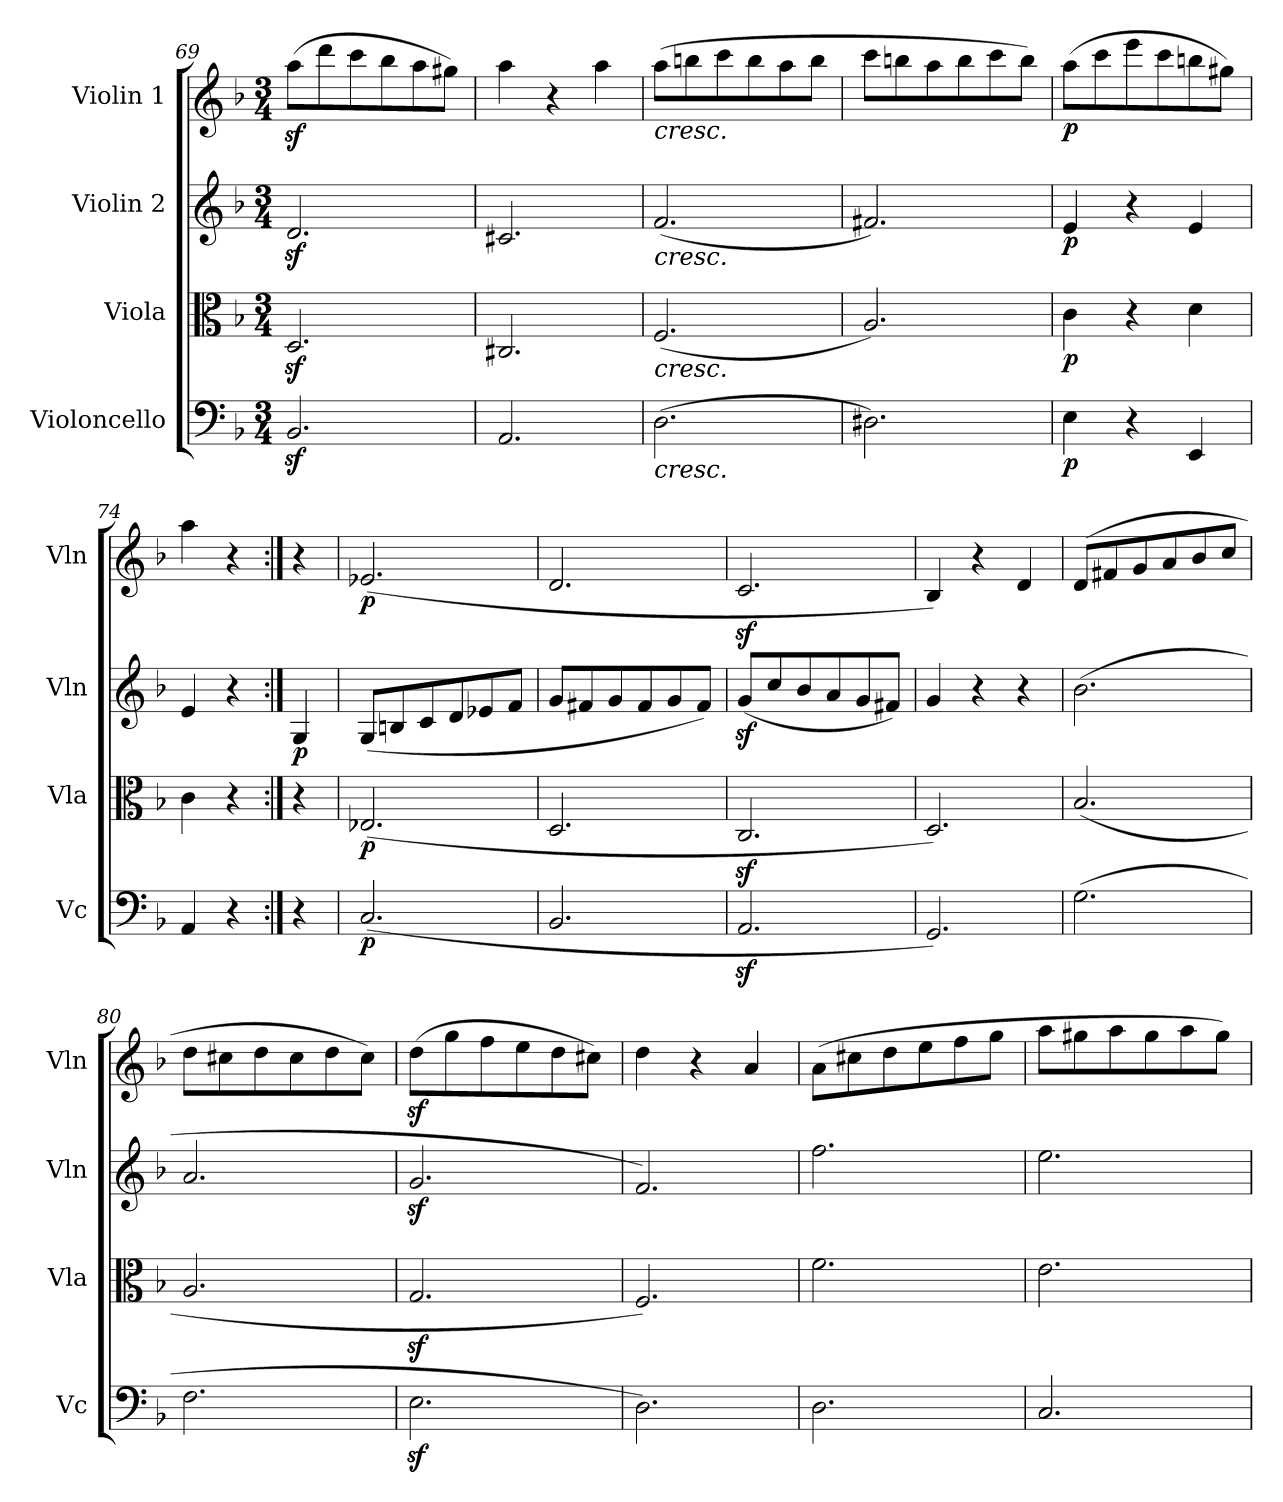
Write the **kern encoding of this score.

**kern	**dynam	**kern	**dynam	**kern	**dynam	**kern	**dynam
*part4	*part4	*part3	*part3	*part2	*part2	*part1	*part1
*staff4	*staff4	*staff3	*staff3	*staff2	*staff2	*staff1	*staff1
*I"Violoncello	*	*I"Viola	*	*I"Violin 2	*	*I"Violin 1	*
*I'Vc	*	*I'Vla	*	*I'Vln	*	*I'Vln	*
*clefF4	*	*clefC3	*	*clefG2	*	*clefG2	*
*k[b-]	*	*k[b-]	*	*k[b-]	*	*k[b-]	*
*M3/4	*	*M3/4	*	*M3/4	*	*M3/4	*
=69	=69	=69	=69	=69	=69	=69	=69
2.BB-z</	.	2.Dz</	.	2.dz</	.	(8aaz<\L	.
.	.	.	.	.	.	8ddd\	.
.	.	.	.	.	.	8ccc\	.
.	.	.	.	.	.	8bb-\	.
.	.	.	.	.	.	8aa\	.
.	.	.	.	.	.	8gg#X\J)	.
=70	=70	=70	=70	=70	=70	=70	=70
2.AA/	.	2.C#X/	.	2.c#X/	.	4aa\	.
.	.	.	.	.	.	4r	.
.	.	.	.	.	.	4aa\	.
!!LO:LB:g=z
=71	=71	=71	=71	=71	=71	=71	=71
!	!	!	!	!	!	!LO:TX:b:i:t=cresc.	!
!	!	!	!	!LO:TX:b:i:t=cresc.	!	!	!
!	!	!LO:TX:b:i:t=cresc.	!	!	!	!	!
!LO:TX:b:i:t=cresc.	!	!	!	!	!	!	!
(2.D\	.	(2.F/	.	(2.f/	.	(8aa\L	.
.	.	.	.	.	.	8bbn\	.
.	.	.	.	.	.	8ccc\	.
.	.	.	.	.	.	8bb\	.
.	.	.	.	.	.	8aa\	.
.	.	.	.	.	.	8bb\J	.
=72	=72	=72	=72	=72	=72	=72	=72
2.D#X\)	.	2.A/)	.	2.f#X/)	.	8ccc\L	.
.	.	.	.	.	.	8bbn\	.
.	.	.	.	.	.	8aa\	.
.	.	.	.	.	.	8bb\	.
.	.	.	.	.	.	8ccc\	.
.	.	.	.	.	.	8bb\J)	.
=73	=73	=73	=73	=73	=73	=73	=73
!	!LO:DY:b	!	!LO:DY:b	!	!LO:DY:b	!	!LO:DY:b
4E\	p	4c\	p	4e/	p	(8aa\L	p
.	.	.	.	.	.	8ccc\	.
4r	.	4r	.	4r	.	8eee\	.
.	.	.	.	.	.	8ccc\	.
4EE/	.	4d\	.	4e/	.	8bbn\	.
.	.	.	.	.	.	8gg#X\J)	.
=74	=74	=74	=74	=74	=74	=74	=74
4AA/	.	4c\	.	4e/	.	4aa\	.
4r	.	4r	.	4r	.	4r	.
!!LO:LB:g=z
=74X3:|!	=74X3:|!	=74X3:|!	=74X3:|!	=74X3:|!	=74X3:|!	=74X3:|!	=74X3:|!
!	!	!	!	!	!LO:DY:b	!	!
4r	.	4r	.	4G/	p	4r	.
=75	=75	=75	=75	=75	=75	=75	=75
!	!LO:DY:b	!	!LO:DY:b	!	!	!	!LO:DY:b
(2.C/	p	(2.E-X/	p	(8G/L	.	(2.e-X/	p
.	.	.	.	8Bn/	.	.	.
.	.	.	.	8c/	.	.	.
.	.	.	.	8d/	.	.	.
.	.	.	.	8e-X/	.	.	.
.	.	.	.	8f/J	.	.	.
=76	=76	=76	=76	=76	=76	=76	=76
2.BB-/	.	2.D/	.	8g/L	.	2.d/	.
.	.	.	.	8f#X/	.	.	.
.	.	.	.	8g/	.	.	.
.	.	.	.	8f#/	.	.	.
.	.	.	.	8g/	.	.	.
.	.	.	.	8f#/J)	.	.	.
=77	=77	=77	=77	=77	=77	=77	=77
2.AAz</	.	2.Cz</	.	(8gz</L	.	2.cz</	.
.	.	.	.	8cc/	.	.	.
.	.	.	.	8b-/	.	.	.
.	.	.	.	8a/	.	.	.
.	.	.	.	8g/	.	.	.
.	.	.	.	8f#X/J)	.	.	.
=78	=78	=78	=78	=78	=78	=78	=78
2.GG/)	.	2.D/)	.	4g/	.	4B-/)	.
.	.	.	.	4r	.	4r	.
.	.	.	.	4r	.	4d/	.
=79	=79	=79	=79	=79	=79	=79	=79
(2.G\	.	(2.B-/	.	(2.b-\	.	(8d/L	.
.	.	.	.	.	.	8f#X/	.
.	.	.	.	.	.	8g/	.
.	.	.	.	.	.	8a/	.
.	.	.	.	.	.	8b-/	.
.	.	.	.	.	.	8cc/J	.
=80	=80	=80	=80	=80	=80	=80	=80
2.F\	.	2.A/	.	2.a/	.	8dd\L	.
.	.	.	.	.	.	8cc#X\	.
.	.	.	.	.	.	8dd\	.
.	.	.	.	.	.	8cc#\	.
.	.	.	.	.	.	8dd\	.
.	.	.	.	.	.	8cc#\J)	.
=81	=81	=81	=81	=81	=81	=81	=81
2.Ez<\	.	2.Gz</	.	2.gz</	.	(8ddz<\L	.
.	.	.	.	.	.	8gg\	.
.	.	.	.	.	.	8ff\	.
.	.	.	.	.	.	8ee\	.
.	.	.	.	.	.	8dd\	.
.	.	.	.	.	.	8cc#X\J)	.
=82	=82	=82	=82	=82	=82	=82	=82
2.D\)	.	2.F/)	.	2.f/)	.	4dd\	.
.	.	.	.	.	.	4r	.
.	.	.	.	.	.	4a/	.
!!LO:LB:g=z
=83	=83	=83	=83	=83	=83	=83	=83
2.D\	.	2.f\	.	2.ff\	.	(8a\L	.
.	.	.	.	.	.	8cc#X\	.
.	.	.	.	.	.	8dd\	.
.	.	.	.	.	.	8ee\	.
.	.	.	.	.	.	8ff\	.
.	.	.	.	.	.	8gg\J	.
=84	=84	=84	=84	=84	=84	=84	=84
2.C/	.	2.e\	.	2.ee\	.	8aa\L	.
.	.	.	.	.	.	8gg#X\	.
.	.	.	.	.	.	8aa\	.
.	.	.	.	.	.	8gg#\	.
.	.	.	.	.	.	8aa\	.
.	.	.	.	.	.	8gg#\J)	.
=	=	=	=	=	=	=	=
*-	*-	*-	*-	*-	*-	*-	*-
